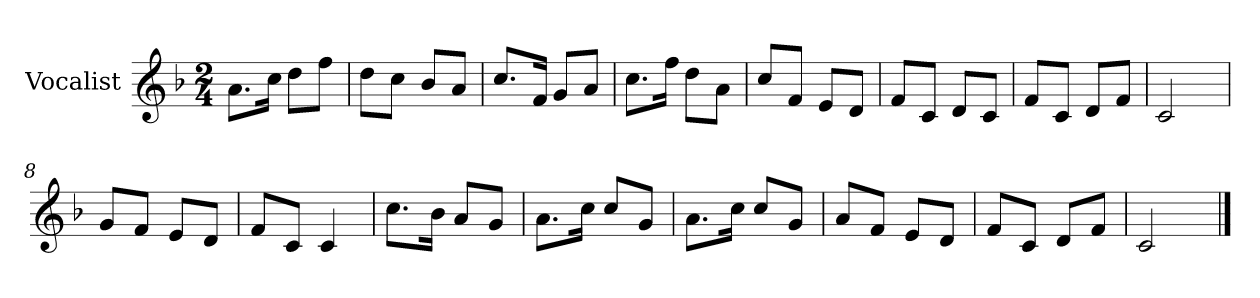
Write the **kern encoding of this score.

**kern
*part1
*staff1
*I"Vocalist
*k[b-]
*F:
*M2/4
=
8.aL
16ccJk
8ddL
8ffJ
=1
8ddL
8ccJ
8b-L
8aJ
=2
8.ccL
16fJk
8gL
8aJ
=3
8.ccL
16ffJk
8ddL
8aJ
=4
8ccL
8fJ
8eL
8dJ
=5
8fL
8cJ
8dL
8cJ
=6
8fL
8cJ
8dL
8fJ
=7
2c
=8
8gL
8fJ
8eL
8dJ
=9
8fL
8cJ
4c
=10
8.ccL
16b-Jk
8aL
8gJ
=11
8.aL
16ccJk
8ccL
8gJ
=12
8.aL
16ccJk
8ccL
8gJ
=13
8aL
8fJ
8eL
8dJ
=14
8fL
8cJ
8dL
8fJ
=15
2c
==
*-
